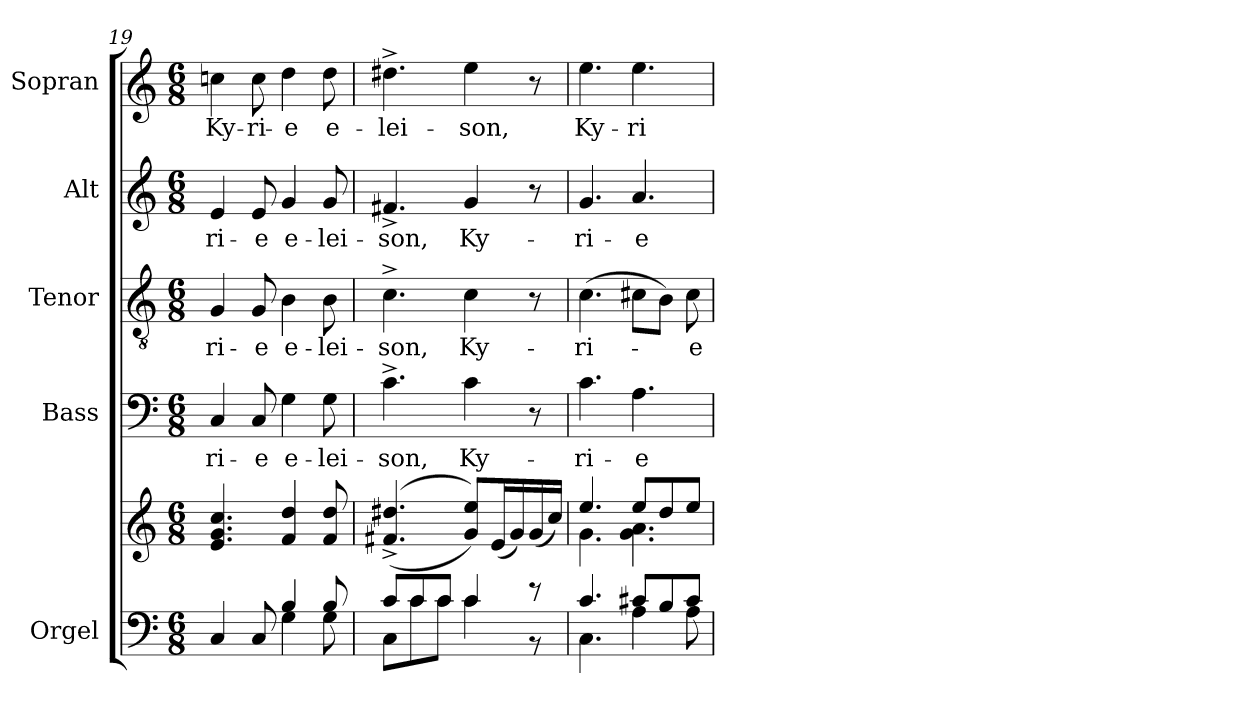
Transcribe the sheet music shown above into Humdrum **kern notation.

**kern	**kern	**kern	**text	**kern	**text	**kern	**text	**kern	**text
*part5	*part5	*part4	*part4	*part3	*part3	*part2	*part2	*part1	*part1
*staff6	*staff5	*staff4	*staff4	*staff3	*staff3	*staff2	*staff2	*staff1	*staff1
*I"Orgel	*	*I"Bass	*	*I"Tenor	*	*I"Alt	*	*I"Sopran	*
*I'Org.	*	*I'B.	*	*I'T.	*	*I'A.	*	*I'S.	*
*clefF4	*clefG2	*clefF4	*	*clefGv2	*	*clefG2	*	*clefG2	*
*k[]	*k[]	*k[]	*	*k[]	*	*k[]	*	*k[]	*
*C:	*C:	*C:	*	*C:	*	*C:	*	*C:	*
*M6/8	*M6/8	*M6/8	*	*M6/8	*	*M6/8	*	*M6/8	*
=19	=19	=19	=19	=19	=19	=19	=19	=19	=19
*^	*	*	*	*	*	*	*	*	*
!	!	!	!	!LO:LY:b	!	!LO:LY:b	!	!LO:LY:b	!	!LO:LY:b
4.ryy	4C/	4.e/ 4.g/ 4.cc/	4C/	-ri-	4G/	-ri-	4e/	-ri-	4ccn\	Ky-
!	!	!	!	!LO:LY:b	!	!LO:LY:b	!	!LO:LY:b	!	!LO:LY:b
.	8C/	.	8C/	-e	8G/	-e	8e/	-e	8cc\	-ri-
!	!	!	!	!LO:LY:b	!	!LO:LY:b	!	!LO:LY:b	!	!LO:LY:b
4B/	4G\	4f/ 4dd/	4G\	e-	4B\	e-	4g/	e-	4dd\	-e
!	!	!	!	!LO:LY:b	!	!LO:LY:b	!	!LO:LY:b	!	!LO:LY:b
8B/	8G\	8f/ 8dd/	8G\	-lei-	8B\	-lei-	8g/	-lei-	8dd\	e-
=20	=20	=20	=20	=20	=20	=20	=20	=20	=20	=20
!	!	!	!	!LO:LY:b	!	!LO:LY:b	!	!LO:LY:b	!	!LO:LY:b
8c/L	8C\L	(<(<4.f#X/^< 4.dd#X/^<	4.c^>\	-son,	4.c^>\	-son,	4.f#X^>/	-son,	4.dd#X^>\	-lei-
8c/	8c\	.	.	.	.	.	.	.	.	.
8c/J	8c\J	.	.	.	.	.	.	.	.	.
!	!	!	!	!LO:LY:b	!	!LO:LY:b	!	!LO:LY:b	!	!LO:LY:b
4c/	4c\	8g/ 8ee/L))	4c\	Ky-	4c\	Ky-	4g/	Ky-	4ee\	-son,
.	.	(<16e/L	.	.	.	.	.	.	.	.
.	.	16g/)	.	.	.	.	.	.	.	.
8r	8r	(<16g/	8r	.	8r	.	8r	.	8r	.
.	.	16cc/JJ)	.	.	.	.	.	.	.	.
=21	=21	=21	=21	=21	=21	=21	=21	=21	=21	=21
*	*	*^	*	*	*	*	*	*	*	*
!	!	!	!	!	!LO:LY:b	!	!LO:LY:b	!	!LO:LY:b	!	!LO:LY:b
4.c/	4.C\	4.ee/	4.g\	4.c\	-ri-	(>4.c\	-ri-	4.g/	-ri-	4.ee\	Ky-
!	!	!	!	!	!LO:LY:b	!	!	!	!LO:LY:b	!	!LO:LY:b
8c#X/L	4A\	8ee/L	4.g\ 4.a\	4.A\	-e	8c#X\L	.	4.a/	-e	4.ee\	-ri-
8B/	.	8dd/	.	.	.	8B\J)	.	.	.	.	.
!	!	!	!	!	!	!	!LO:LY:b	!	!	!	!
8c#/J	8A\	8ee/J	.	.	.	8c#\	-e	.	.	.	.
*v	*v	*	*	*	*	*	*	*	*	*	*
*	*v	*v	*	*	*	*	*	*	*	*
=	=	=	=	=	=	=	=	=	=
*-	*-	*-	*-	*-	*-	*-	*-	*-	*-
